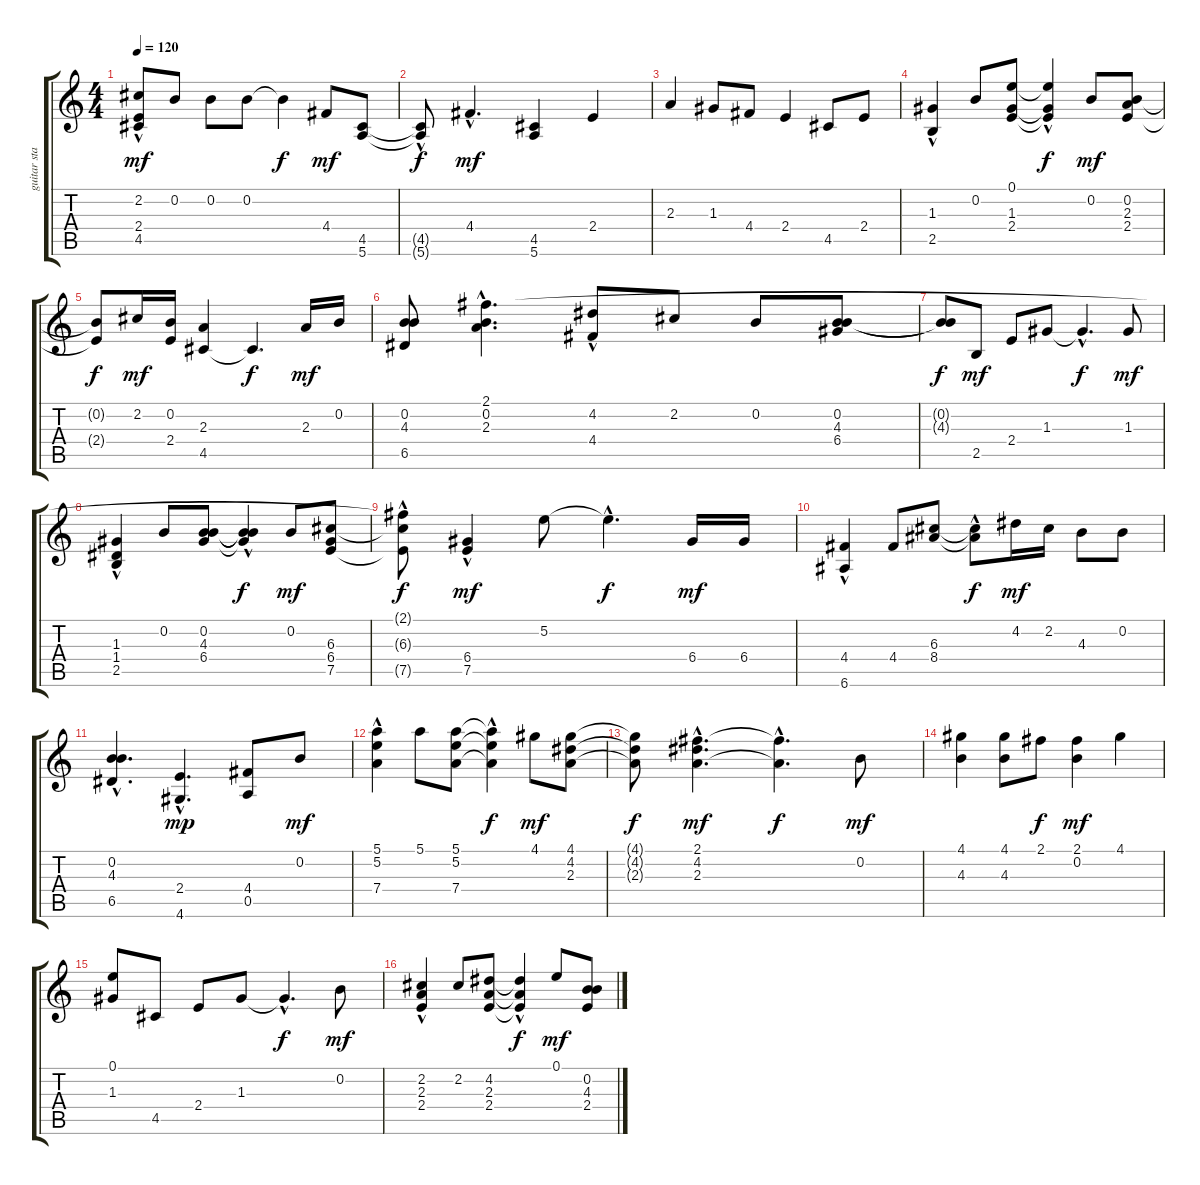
\track ("guitar standard" "guitar sta") {instrument acousticguitarnylon}
\staff {score tabs}
\tuning (E4 B3 G3 D3 A2 E2) {hide}
\ts (4 4)
\tempo 120
\clef g2
\ks c
(2.2 2.4{hac} 4.5{hac}).8{dy mf} 0.2.8 0.2.8 0.2.8 0.2{t}.4{dy f} 4.4.8{dy mf} (4.5 5.6).8 |
(4.5{hac t} 5.6{hac t}).8{dy f} 4.4{hac}.4{d dy mf} (4.5 5.6).4 2.4.4 |
2.3.4 1.3.8 4.4.8 2.4.4 4.5.8 2.4.8 |
(1.3{hac} 2.5).4 0.2.8 (0.1 1.3 2.4).8 (0.1{t} 1.3{hac t} 2.4{hac t}).4{dy f} 0.2.8{dy mf} (0.2 2.3 2.4).8 |
(0.2{t} 2.4{t}).8{dy f} 2.2.16{dy mf} (0.2 2.4).16 (2.3 4.5).4 4.5{t}.4{d dy f} 2.3.16{dy mf} 0.2.16 |
(0.2 4.3 6.5).8 (2.1{hac} 0.2{hac} 2.3{hac}).4{d} (4.2{hac} 4.4{hac}).8 2.2.8 0.2.8 (0.2 4.3 6.4).8 |
(0.2{t} 4.3{t}).8{dy f} 2.5.8{dy mf} 2.4.8 1.3.8 1.3{hac t}.4{d dy f} 1.3.8{dy mf} |
(1.3{hac} 1.4{hac} 2.5{hac}).4 0.2.8 (0.2 4.3 6.4).8 (0.2{t} 4.3{t} 6.4{hac t}).4{dy f} 0.2.8{dy mf} (6.3 6.4 7.5).8 |
(2.1{t} 6.3{hac t} 7.5{hac t}).8{dy f} (6.4 7.5{hac}).4{dy mf} 5.2.8 5.2{hac t}.4{d dy f} 6.4.16{dy mf} 6.4.16 |
(4.4 6.6{hac}).4 4.4.8 (6.3 8.4).8 (6.3{t} 8.4{hac t}).8{dy f} 4.2.16{dy mf} 2.2.16 4.3.8 0.2.8 |
(0.2 4.3 6.5{hac}).4{d} (2.4{hac} 4.6{hac}).4{d dy mp} (4.4 0.5).8 0.2.8{dy mf} |
(5.1 5.2{hac} 7.4{hac}).4 5.1.8 (5.1 5.2 7.4).8 (5.1{t} 5.2{hac t} 7.4{hac t}).4{dy f} 4.1.8{dy mf} (4.1 4.2 2.3).8 |
(4.1{t} 4.2{t} 2.3{t}).8{dy f} (2.1 4.2{hac} 2.3{hac}).4{d dy mf} (2.1{hac t} 2.3{hac t}).4{d dy f} 0.2.8{dy mf} |
(4.1 4.3).4 (4.1 4.3).8 2.1.8{dy f} (2.1 0.2).4{dy mf} 4.1.4 |
(0.1 1.3).8 4.5.8 2.4.8 1.3.8 1.3{hac t}.4{d dy f} 0.2.8{dy mf} |
(2.2 2.3{hac} 2.4{hac}).4 2.2.8 (4.2 2.3 2.4).8 (4.2{t} 2.3{hac t} 2.4{hac t}).4{dy f} 0.1.8{dy mf} (0.2 4.3 2.4).8
